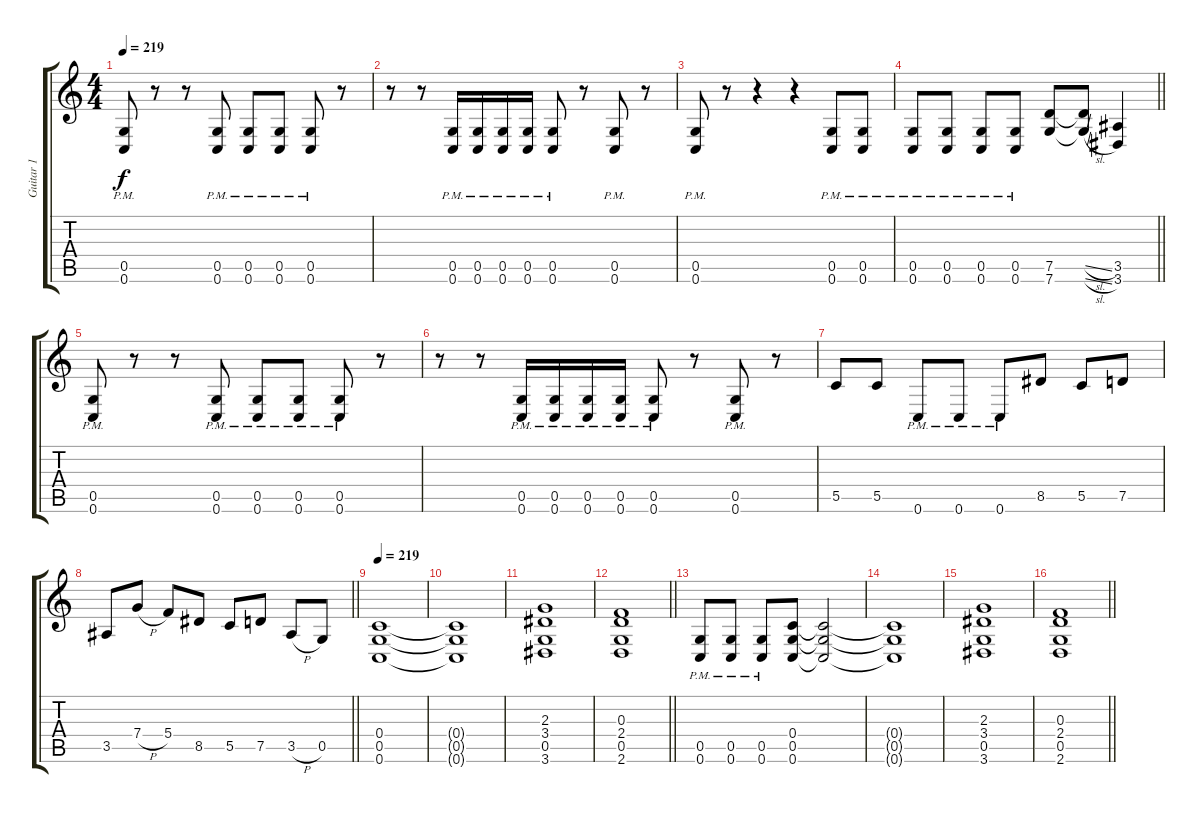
\track ("Guitar 1" "Guitar 1") {instrument distortionguitar}
\staff {score tabs}
\tuning (D4 A3 F3 C3 G2 C2) {hide}
\ts (4 4)
\section ("" "")
\tempo 219
\clef g2
\ks c
(0.5{pm} 0.6{pm}).8{dy f} r.8 r.8 (0.5{pm} 0.6{pm}).8 (0.5{pm} 0.6{pm}).8 (0.5{pm} 0.6{pm}).8 (0.5{pm} 0.6{pm}).8 r.8 |
r.8 r.8 (0.5{pm} 0.6{pm}).16 (0.5{pm} 0.6{pm}).16 (0.5{pm} 0.6{pm}).16 (0.5{pm} 0.6{pm}).16 (0.5{pm} 0.6{pm}).8 r.8 (0.5{pm} 0.6{pm}).8 r.8 |
(0.5{pm} 0.6{pm}).8 r.8 r.4 r.4 (0.5{pm} 0.6{pm}).8 (0.5{pm} 0.6{pm}).8 |
\barLineRight lightlight
(0.5{pm} 0.6{pm}).8 (0.5{pm} 0.6{pm}).8 (0.5{pm} 0.6{pm}).8 (0.5{pm} 0.6{pm}).8 (7.5 7.6).8 (7.5{sl t} 7.6{sl t}).8 (3.5 3.6).4 |
(0.5{pm} 0.6{pm}).8 r.8 r.8 (0.5{pm} 0.6{pm}).8 (0.5{pm} 0.6{pm}).8 (0.5{pm} 0.6{pm}).8 (0.5{pm} 0.6{pm}).8 r.8 |
r.8 r.8 (0.5{pm} 0.6{pm}).16 (0.5{pm} 0.6{pm}).16 (0.5{pm} 0.6{pm}).16 (0.5{pm} 0.6{pm}).16 (0.5{pm} 0.6{pm}).8 r.8 (0.5{pm} 0.6{pm}).8 r.8 |
5.5.8 5.5.8 0.6{pm}.8 0.6{pm}.8 0.6{pm}.8 8.5.8 5.5.8 7.5.8 |
\barLineRight lightlight
3.5.8 7.4{h}.8 5.4.8 8.5.8 5.5.8 7.5.8 3.5{h}.8 0.5.8 |
\section ("" "")
\tempo 219
(0.4 0.5 0.6).1 |
(0.4{t} 0.5{t} 0.6{t}).1 |
(2.3 3.4 0.5 3.6).1 |
\barLineRight lightlight
(0.3 2.4 0.5 2.6).1 |
(0.5{pm} 0.6{pm}).8 (0.5{pm} 0.6{pm}).8 (0.5{pm} 0.6{pm}).8 (0.4 0.5 0.6).8 (0.4{t} 0.5{t} 0.6{t}).2 |
(0.4{t} 0.5{t} 0.6{t}).1 |
(2.3 3.4 0.5 3.6).1 |
\barLineRight lightlight
(0.3 2.4 0.5 2.6).1
